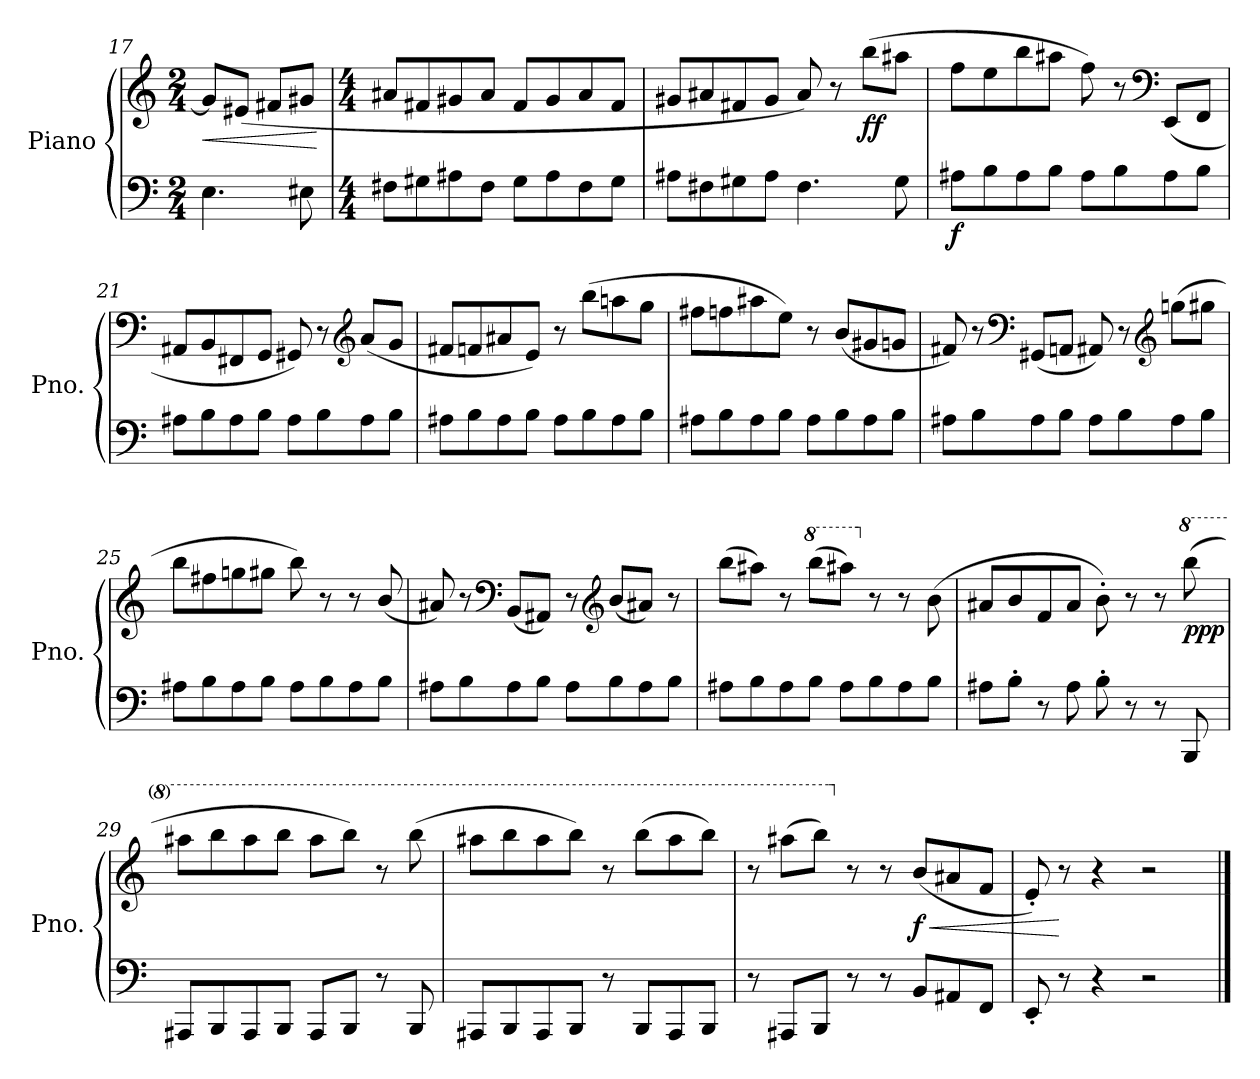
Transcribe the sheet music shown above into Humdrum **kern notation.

**kern	**kern	**dynam
*part1	*part1	*part1
*staff2	*staff1	*staff1/2
*I"Piano	*	*
*I'Pno.	*	*
*clefF4	*clefG2	*
*k[]	*k[]	*
*M2/4	*M2/4	*
=17	=17	=17
!	!	!LO:HP:b
4.E\	8g/L]	<
.	(<8e#X/J	.
.	8f#X/L	.
8E#X\	8g#X/J	.
.	.	[
=18	=18	=18
*M4/4	*M4/4	*
!	!	!LO:DY:b
!	!	!LO:DY:n=1:b
8F#X\L	8a#X/L	other-dynamics f
8G#X\	8f#X/	.
8A#X\	8g#X/	.
8F#\J	8a#/J	.
8G#\L	8f#/L	.
8A#\	8g#/	.
8F#\	8a#/	.
8G#\J	8f#/J	.
=19	=19	=19
8A#X\L	8g#X/L	.
8F#X\	8a#X/	.
8G#X\	8f#X/	.
8A#\J	8g#/J	.
4.F#\	8a#/)	.
.	8r	.
!	!	!LO:DY:b
.	(>8bb\L	ff
8G#\	8aa#X\J	.
=20	=20	=20
!	!	!LO:DY:b=2
8A#X\L	8ff\L	f
8B\	8ee\	.
8A#\	8bb\	.
8B\J	8aa#X\J	.
8A#\L	8ff\)	.
8B\	8r	.
*	*clefF4	*
8A#\	(<8EE/L	.
8B\J	8FF/J	.
=21	=21	=21
8A#X\L	8AA#X/L	.
8B\	8BB/	.
8A#\	8FF#X/	.
8B\J	8GG/J	.
8A#\L	8GG#X/)	.
8B\	8r	.
*	*clefG2	*
8A#\	(<8a/L	.
8B\J	8g/J	.
=22	=22	=22
8A#X\L	8f#X/L	.
8B\	8fn/	.
8A#\	8a#X/	.
8B\J	8e/J)	.
8A#\L	8r	.
8B\	(>8bb\L	.
8A#\	8aan\	.
8B\J	8gg\J	.
=23	=23	=23
8A#X\L	8ff#X\L	.
8B\	8ffn\	.
8A#\	8aa#X\	.
8B\J	8ee\J)	.
8A#\L	8r	.
8B\	(<8b/L	.
8A#\	8g#X/	.
8B\J	8gn/J	.
=24	=24	=24
8A#X\L	8f#X/)	.
8B\	8r	.
*	*clefF4	*
8A#\	(<8GG#X/L	.
8B\J	8AAn/J	.
8A#\L	8AA#X/)	.
8B\	8r	.
*	*clefG2	*
8A#\	(>8ggn\L	.
8B\J	8gg#X\J	.
=25	=25	=25
8A#X\L	8bb\L	.
8B\	8ff#X\	.
8A#\	8ggn\	.
8B\J	8gg#X\J	.
8A#\L	8bb\)	.
8B\	8r	.
8A#\	8r	.
8B\J	(<8b/	.
=26	=26	=26
8A#X\L	8a#X/)	.
8B\	8r	.
*	*clefF4	*
8A#\	(<8BB/L	.
8B\J	8AA#X/J)	.
8A#\L	8r	.
*	*clefG2	*
8B\	(<8b/L	.
8A#\	8a#X/J)	.
8B\J	8r	.
=27	=27	=27
8A#X\L	(>8bb\L	.
8B\	8aa#X\J)	.
8A#\	8r	.
*	*8va	*
8B\J	(>8bbb\L	.
8A#\L	8aaa#X\J)	.
*	*X8va	*
8B\	8r	.
8A#\	8r	.
8B\J	(>8b\	.
=28	=28	=28
8A#X\L	8a#X/L	.
8B'\J	8b/	.
8r	8f/	.
8A#\	8a#/J	.
8B'\	8b'\)	.
8r	8r	.
8r	8r	.
*	*8va	*
!	!	!LO:DY:b
!	!	!LO:DY:n=1:b
8BBB/	(>8bbb\	pp p
=29	=29	=29
8AAA#X/L	8aaa#X\L	.
8BBB/	8bbb\	.
8AAA#/	8aaa#\	.
8BBB/J	8bbb\J	.
8AAA#/L	8aaa#\L	.
8BBB/J	8bbb\J)	.
8r	8r	.
8BBB/	(>8bbb\	.
=30	=30	=30
8AAA#X/L	8aaa#X\L	.
8BBB/	8bbb\	.
8AAA#/	8aaa#\	.
8BBB/J	8bbb\J)	.
8r	8r	.
8BBB/L	(>8bbb\L	.
8AAA#/	8aaa#\	.
8BBB/J	8bbb\J)	.
=31	=31	=31
8r	8r	.
8AAA#X/L	(>8aaa#X\L	.
8BBB/J	8bbb\J)	.
*	*X8va	*
8r	8r	.
8r	8r	.
!	!	!LO:HP:b
!	!	!LO:DY:n=1:b
8BB/L	(<8b/L	< f
8AA#X/	8a#X/	.
8FF/J	8f/J	.
=32	=32	=32
8EE'/	8e'/)	.
8r	8r	[
4r	4r	.
2r	2r	.
==	==	==
*-	*-	*-
